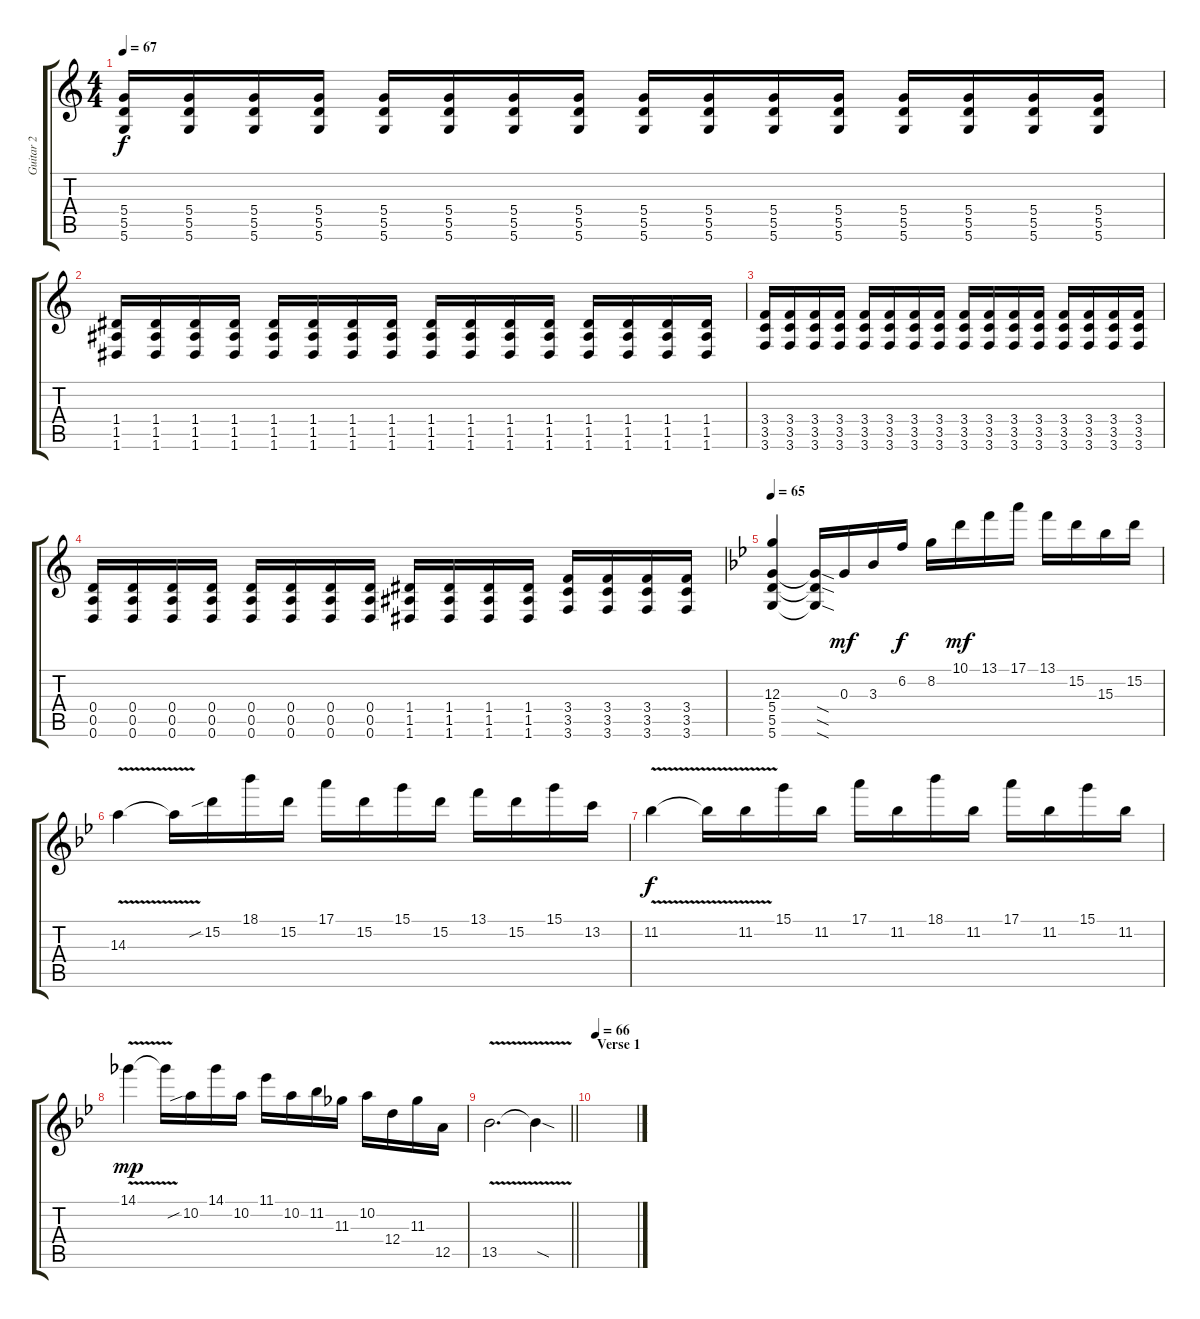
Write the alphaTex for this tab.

\track ("Guitar 2" "Guitar 2") {instrument distortionguitar}
\staff {score tabs}
\tuning (E4 B3 G3 D3 A2 D2) {hide}
\ts (4 4)
\tempo 67
\clef g2
\ks c
(5.4 5.5 5.6).16{dy f} (5.4 5.5 5.6).16 (5.4 5.5 5.6).16 (5.4 5.5 5.6).16 (5.4 5.5 5.6).16 (5.4 5.5 5.6).16 (5.4 5.5 5.6).16 (5.4 5.5 5.6).16 (5.4 5.5 5.6).16 (5.4 5.5 5.6).16 (5.4 5.5 5.6).16 (5.4 5.5 5.6).16 (5.4 5.5 5.6).16 (5.4 5.5 5.6).16 (5.4 5.5 5.6).16 (5.4 5.5 5.6).16 |
(1.4 1.5 1.6).16 (1.4 1.5 1.6).16 (1.4 1.5 1.6).16 (1.4 1.5 1.6).16 (1.4 1.5 1.6).16 (1.4 1.5 1.6).16 (1.4 1.5 1.6).16 (1.4 1.5 1.6).16 (1.4 1.5 1.6).16 (1.4 1.5 1.6).16 (1.4 1.5 1.6).16 (1.4 1.5 1.6).16 (1.4 1.5 1.6).16 (1.4 1.5 1.6).16 (1.4 1.5 1.6).16 (1.4 1.5 1.6).16 |
(3.4 3.5 3.6).16 (3.4 3.5 3.6).16 (3.4 3.5 3.6).16 (3.4 3.5 3.6).16 (3.4 3.5 3.6).16 (3.4 3.5 3.6).16 (3.4 3.5 3.6).16 (3.4 3.5 3.6).16 (3.4 3.5 3.6).16 (3.4 3.5 3.6).16 (3.4 3.5 3.6).16 (3.4 3.5 3.6).16 (3.4 3.5 3.6).16 (3.4 3.5 3.6).16 (3.4 3.5 3.6).16 (3.4 3.5 3.6).16 |
(0.4 0.5 0.6).16 (0.4 0.5 0.6).16 (0.4 0.5 0.6).16 (0.4 0.5 0.6).16 (0.4 0.5 0.6).16 (0.4 0.5 0.6).16 (0.4 0.5 0.6).16 (0.4 0.5 0.6).16 (1.4 1.5 1.6).16 (1.4 1.5 1.6).16 (1.4 1.5 1.6).16 (1.4 1.5 1.6).16 (3.4 3.5 3.6).16 (3.4 3.5 3.6).16 (3.4 3.5 3.6).16 (3.4 3.5 3.6).16 |
\tempo 65
\ks bb
(12.3 5.4 5.5 5.6).4 (5.4{sod t} 5.5{sod t} 5.6{sod t}).16 0.3.16{dy mf volume 10} 3.3.16 6.2.16{dy f} 8.2.16 10.1.16{dy mf} 13.1.16 17.1.16 13.1.16 15.2.16 15.3.16 15.2.16 |
14.3{v}.4 14.3{v t}.16 15.2{sib}.16 18.1.16 15.2.16 17.1.16 15.2.16 15.1.16 15.2.16 13.1.16 15.2.16 15.1.16 13.2.16 |
11.2{v}.4{dy f} 11.2{t}.16 11.2{v}.16 15.1.16 11.2.16 17.1.16 11.2.16 18.1.16 11.2.16 17.1.16 11.2.16 15.1.16 11.2.16 |
14.1{v}.4{dy mp volume 14} 14.1{v t}.16 10.2{sib}.16 14.1.16 10.2.16 11.1.16 10.2.16 11.2.16 11.3.16 10.2.16 12.4.16 11.3.16 12.5.16 |
\barLineRight lightlight
13.5{v}.2{d} 13.5{sod t}.4 |
\section ("" "Verse 1")
\tempo 66
